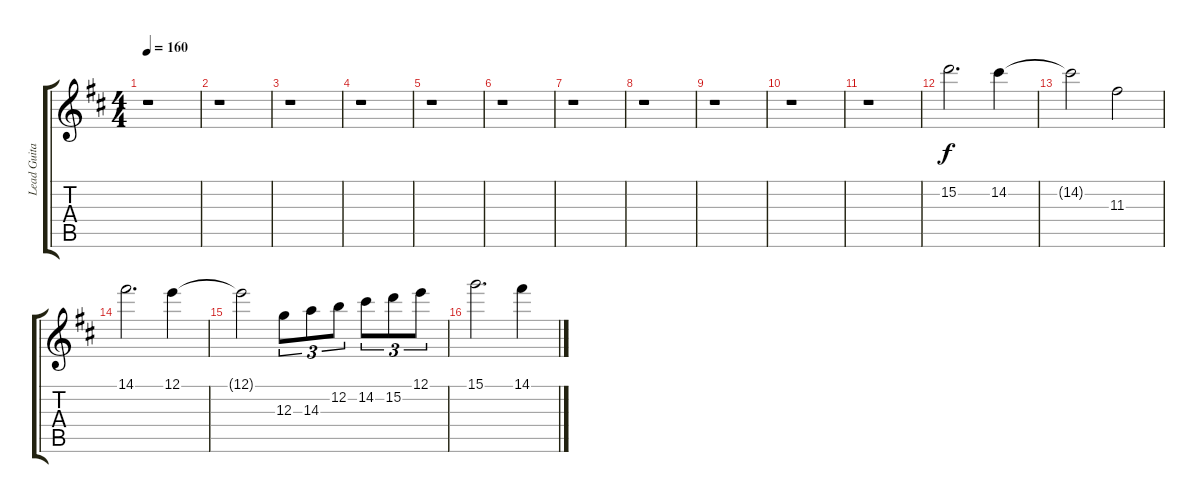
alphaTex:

\track ("Lead Guitar" "Lead Guita") {instrument overdrivenguitar}
\staff {score tabs}
\tuning (E4 B3 G3 D3 A2 E2) {hide}
\ts (4 4)
\tempo 160
\clef g2
\ks d
r.1{dy f} |
r.1 |
r.1 |
r.1 |
r.1 |
r.1 |
r.1 |
r.1 |
r.1 |
r.1 |
r.1 |
15.2.2{d} 14.2.4 |
14.2{t}.2 11.3.2 |
14.1.2{d} 12.1.4 |
12.1{t}.2 12.3.8{tu (3 2)} 14.3.8{tu (3 2)} 12.2.8{tu (3 2)} 14.2.8{tu (3 2)} 15.2.8{tu (3 2)} 12.1.8{tu (3 2)} |
15.1.2{d} 14.1.4
